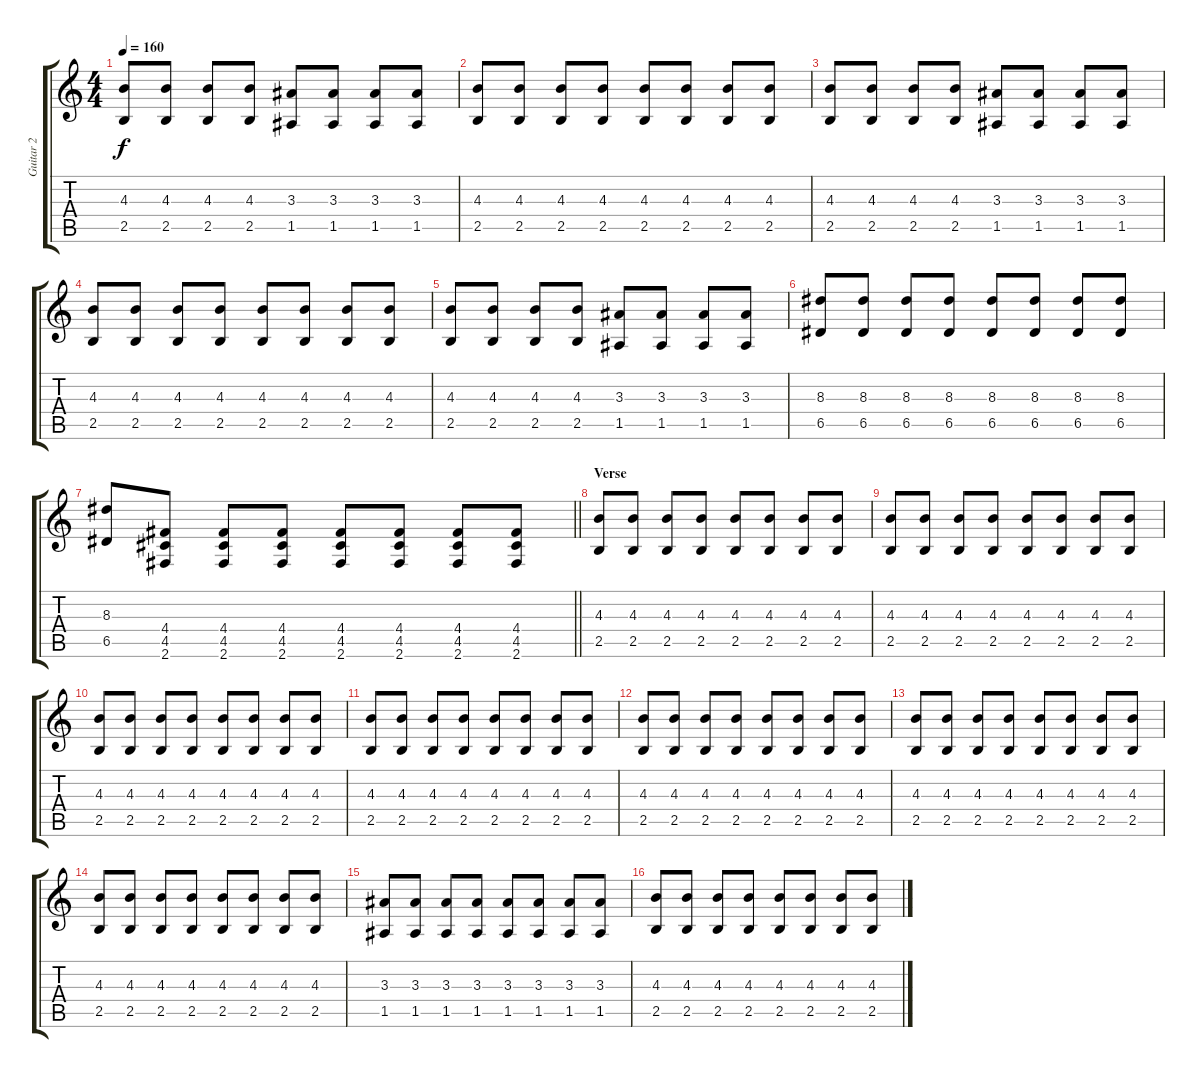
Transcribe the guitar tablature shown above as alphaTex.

\track ("Guitar 2" "Guitar 2") {instrument distortionguitar}
\staff {score tabs}
\tuning (E4 B3 G3 D3 A2 E2) {hide}
\ts (4 4)
\tempo 160
\clef g2
\ks c
(4.3 2.5).8{dy f} (4.3 2.5).8 (4.3 2.5).8 (4.3 2.5).8 (3.3 1.5).8 (3.3 1.5).8 (3.3 1.5).8 (3.3 1.5).8 |
(4.3 2.5).8 (4.3 2.5).8 (4.3 2.5).8 (4.3 2.5).8 (4.3 2.5).8 (4.3 2.5).8 (4.3 2.5).8 (4.3 2.5).8 |
(4.3 2.5).8 (4.3 2.5).8 (4.3 2.5).8 (4.3 2.5).8 (3.3 1.5).8 (3.3 1.5).8 (3.3 1.5).8 (3.3 1.5).8 |
(4.3 2.5).8 (4.3 2.5).8 (4.3 2.5).8 (4.3 2.5).8 (4.3 2.5).8 (4.3 2.5).8 (4.3 2.5).8 (4.3 2.5).8 |
(4.3 2.5).8 (4.3 2.5).8 (4.3 2.5).8 (4.3 2.5).8 (3.3 1.5).8 (3.3 1.5).8 (3.3 1.5).8 (3.3 1.5).8 |
(8.3 6.5).8 (8.3 6.5).8 (8.3 6.5).8 (8.3 6.5).8 (8.3 6.5).8 (8.3 6.5).8 (8.3 6.5).8 (8.3 6.5).8 |
\barLineRight lightlight
(8.3 6.5).8 (4.4 4.5 2.6).8 (4.4 4.5 2.6).8 (4.4 4.5 2.6).8 (4.4 4.5 2.6).8 (4.4 4.5 2.6).8 (4.4 4.5 2.6).8 (4.4 4.5 2.6).8 |
\section ("" "Verse")
(4.3 2.5).8 (4.3 2.5).8 (4.3 2.5).8 (4.3 2.5).8 (4.3 2.5).8 (4.3 2.5).8 (4.3 2.5).8 (4.3 2.5).8 |
(4.3 2.5).8 (4.3 2.5).8 (4.3 2.5).8 (4.3 2.5).8 (4.3 2.5).8 (4.3 2.5).8 (4.3 2.5).8 (4.3 2.5).8 |
(4.3 2.5).8 (4.3 2.5).8 (4.3 2.5).8 (4.3 2.5).8 (4.3 2.5).8 (4.3 2.5).8 (4.3 2.5).8 (4.3 2.5).8 |
(4.3 2.5).8 (4.3 2.5).8 (4.3 2.5).8 (4.3 2.5).8 (4.3 2.5).8 (4.3 2.5).8 (4.3 2.5).8 (4.3 2.5).8 |
(4.3 2.5).8 (4.3 2.5).8 (4.3 2.5).8 (4.3 2.5).8 (4.3 2.5).8 (4.3 2.5).8 (4.3 2.5).8 (4.3 2.5).8 |
(4.3 2.5).8 (4.3 2.5).8 (4.3 2.5).8 (4.3 2.5).8 (4.3 2.5).8 (4.3 2.5).8 (4.3 2.5).8 (4.3 2.5).8 |
(4.3 2.5).8 (4.3 2.5).8 (4.3 2.5).8 (4.3 2.5).8 (4.3 2.5).8 (4.3 2.5).8 (4.3 2.5).8 (4.3 2.5).8 |
(3.3 1.5).8 (3.3 1.5).8 (3.3 1.5).8 (3.3 1.5).8 (3.3 1.5).8 (3.3 1.5).8 (3.3 1.5).8 (3.3 1.5).8 |
(4.3 2.5).8 (4.3 2.5).8 (4.3 2.5).8 (4.3 2.5).8 (4.3 2.5).8 (4.3 2.5).8 (4.3 2.5).8 (4.3 2.5).8
